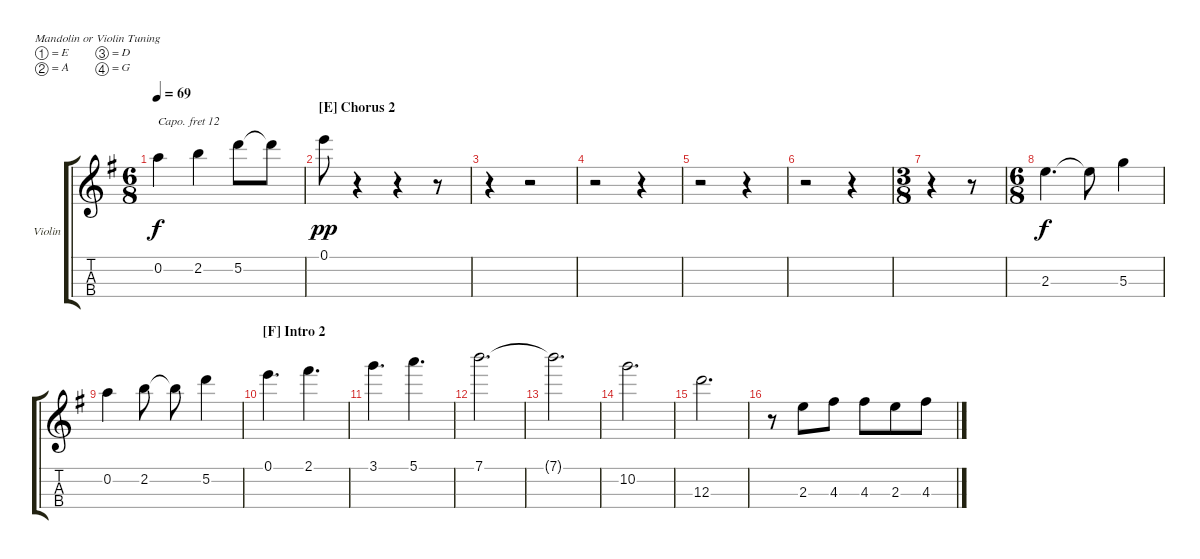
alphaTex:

\bracketExtendMode groupsimilarinstruments
\firstSystemTrackNameOrientation horizontal
\otherSystemsTrackNameOrientation horizontal
\track ("Violin" "Violin") {instrument synthstrings2}
\staff {score tabs}
\capo 12
\tuning (E5 A4 D4 G3)
\ts (6 8)
\tempo 69
\clef g2
\ks g
0.2.4{dy f} 2.2.4 5.2.8 5.2{t}.8 |
\section ("E" "Chorus 2")
0.1.8{dy pp} r.4 r.4 r.8 |
r.4 r.2 |
r.2 r.4 |
r.2 r.4 |
r.2 r.4 |
\ts (3 8)
r.4 r.8 |
\ts (6 8)
2.3.4{d dy f} 2.3{t}.8 5.3.4 |
0.2.4 2.2.8 2.2{t}.8 5.2.4 |
\section ("F" "Intro 2")
0.1.4{d} 2.1.4{d} |
3.1.4{d} 5.1.4{d} |
7.1.2{d} |
7.1{t}.2{d} |
10.2.2{d} |
12.3.2{d} |
r.8 2.3.8 4.3.8 4.3.8 2.3.8 4.3.8
